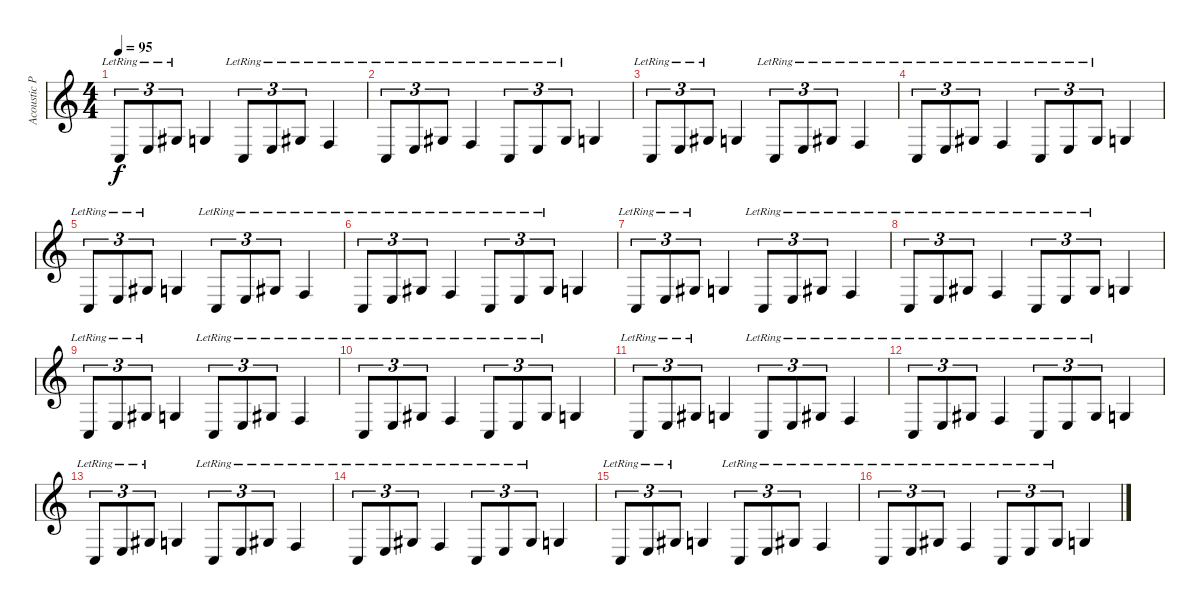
\track ("Acoustic Piano" "Acoustic P") {instrument acousticgrandpiano}
\staff {score}
\tuning (E4 B3 G3 D3 A2 E2 B1) {hide}
\ts (4 4)
\tempo 95
\clef g2
\ks c
3.5{lr}.8{tu (3 2) dy f} 2.4{lr}.8{tu (3 2)} 1.3{lr}.8{tu (3 2)} 0.3.4 3.5{lr}.8{tu (3 2)} 2.4{lr}.8{tu (3 2)} 1.3{lr}.8{tu (3 2)} 3.4{lr}.4 |
3.5{lr}.8{tu (3 2)} 2.4{lr}.8{tu (3 2)} 1.3{lr}.8{tu (3 2)} 3.4{lr}.4 3.5{lr}.8{tu (3 2)} 2.4{lr}.8{tu (3 2)} 1.3{lr}.8{tu (3 2)} 0.3.4 |
3.5{lr}.8{tu (3 2)} 2.4{lr}.8{tu (3 2)} 1.3{lr}.8{tu (3 2)} 0.3.4 3.5{lr}.8{tu (3 2)} 2.4{lr}.8{tu (3 2)} 1.3{lr}.8{tu (3 2)} 3.4{lr}.4 |
3.5{lr}.8{tu (3 2)} 2.4{lr}.8{tu (3 2)} 1.3{lr}.8{tu (3 2)} 3.4{lr}.4 3.5{lr}.8{tu (3 2)} 2.4{lr}.8{tu (3 2)} 1.3{lr}.8{tu (3 2)} 0.3.4 |
3.5{lr}.8{tu (3 2)} 2.4{lr}.8{tu (3 2)} 1.3{lr}.8{tu (3 2)} 0.3.4 3.5{lr}.8{tu (3 2)} 2.4{lr}.8{tu (3 2)} 1.3{lr}.8{tu (3 2)} 3.4{lr}.4 |
3.5{lr}.8{tu (3 2)} 2.4{lr}.8{tu (3 2)} 1.3{lr}.8{tu (3 2)} 3.4{lr}.4 3.5{lr}.8{tu (3 2)} 2.4{lr}.8{tu (3 2)} 1.3{lr}.8{tu (3 2)} 0.3.4 |
3.5{lr}.8{tu (3 2)} 2.4{lr}.8{tu (3 2)} 1.3{lr}.8{tu (3 2)} 0.3.4 3.5{lr}.8{tu (3 2)} 2.4{lr}.8{tu (3 2)} 1.3{lr}.8{tu (3 2)} 3.4{lr}.4 |
3.5{lr}.8{tu (3 2)} 2.4{lr}.8{tu (3 2)} 1.3{lr}.8{tu (3 2)} 3.4{lr}.4 3.5{lr}.8{tu (3 2)} 2.4{lr}.8{tu (3 2)} 1.3{lr}.8{tu (3 2)} 0.3.4 |
3.5{lr}.8{tu (3 2)} 2.4{lr}.8{tu (3 2)} 1.3{lr}.8{tu (3 2)} 0.3.4 3.5{lr}.8{tu (3 2)} 2.4{lr}.8{tu (3 2)} 1.3{lr}.8{tu (3 2)} 3.4{lr}.4 |
3.5{lr}.8{tu (3 2)} 2.4{lr}.8{tu (3 2)} 1.3{lr}.8{tu (3 2)} 3.4{lr}.4 3.5{lr}.8{tu (3 2)} 2.4{lr}.8{tu (3 2)} 1.3{lr}.8{tu (3 2)} 0.3.4 |
3.5{lr}.8{tu (3 2)} 2.4{lr}.8{tu (3 2)} 1.3{lr}.8{tu (3 2)} 0.3.4 3.5{lr}.8{tu (3 2)} 2.4{lr}.8{tu (3 2)} 1.3{lr}.8{tu (3 2)} 3.4{lr}.4 |
3.5{lr}.8{tu (3 2)} 2.4{lr}.8{tu (3 2)} 1.3{lr}.8{tu (3 2)} 3.4{lr}.4 3.5{lr}.8{tu (3 2)} 2.4{lr}.8{tu (3 2)} 1.3{lr}.8{tu (3 2)} 0.3.4 |
3.5{lr}.8{tu (3 2)} 2.4{lr}.8{tu (3 2)} 1.3{lr}.8{tu (3 2)} 0.3.4 3.5{lr}.8{tu (3 2)} 2.4{lr}.8{tu (3 2)} 1.3{lr}.8{tu (3 2)} 3.4{lr}.4 |
3.5{lr}.8{tu (3 2)} 2.4{lr}.8{tu (3 2)} 1.3{lr}.8{tu (3 2)} 3.4{lr}.4 3.5{lr}.8{tu (3 2)} 2.4{lr}.8{tu (3 2)} 1.3{lr}.8{tu (3 2)} 0.3.4 |
3.5{lr}.8{tu (3 2)} 2.4{lr}.8{tu (3 2)} 1.3{lr}.8{tu (3 2)} 0.3.4 3.5{lr}.8{tu (3 2)} 2.4{lr}.8{tu (3 2)} 1.3{lr}.8{tu (3 2)} 3.4{lr}.4 |
3.5{lr}.8{tu (3 2)} 2.4{lr}.8{tu (3 2)} 1.3{lr}.8{tu (3 2)} 3.4{lr}.4 3.5{lr}.8{tu (3 2)} 2.4{lr}.8{tu (3 2)} 1.3{lr}.8{tu (3 2)} 0.3.4
